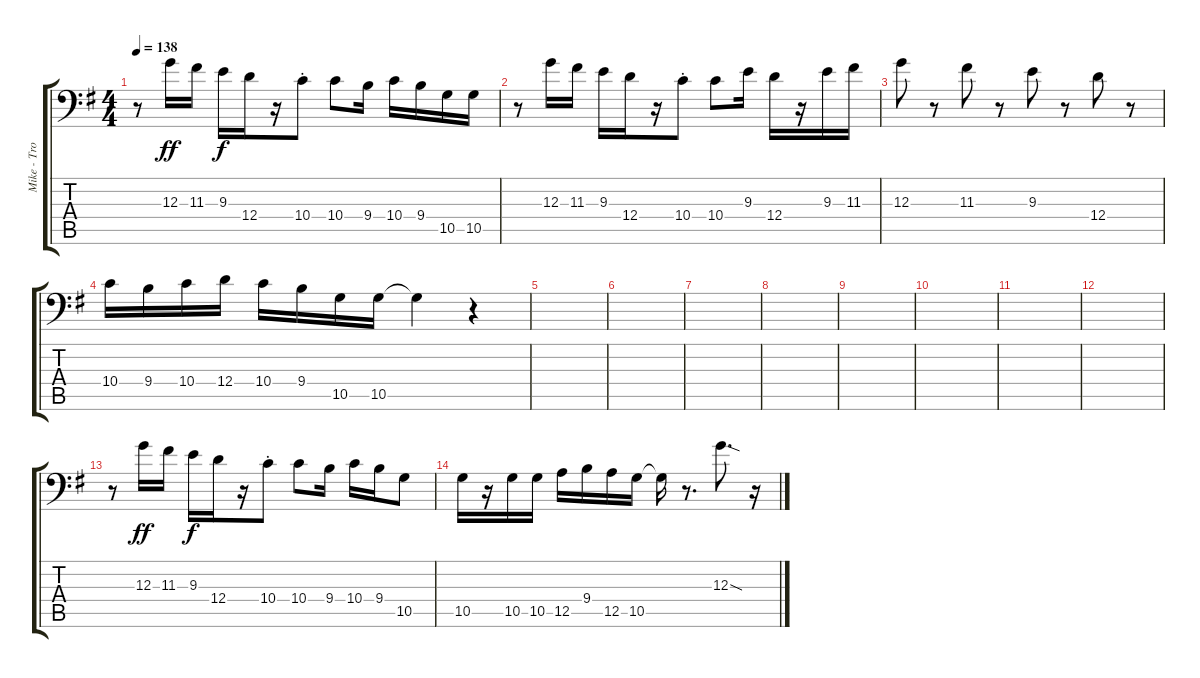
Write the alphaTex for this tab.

\track ("Mike - Trombone" "Mike - Tro") {instrument trombone}
\staff {score tabs}
\tuning (E4 B3 G3 D3 A2 A1) {hide}
\ts (4 4)
\tempo 138
\clef f4
\ks g
r.8{dy f} 12.3.16{dy ff} 11.3.16 9.3.16{dy f} 12.4.16 r.16 10.4{st}.8 10.4.8 9.4.16 10.4.16 9.4.16 10.5.16 10.5.16 |
r.8 12.3.16 11.3.16 9.3.16 12.4.16 r.16 10.4{st}.8 10.4.8 9.3.16 12.4.16 r.16 9.3.16 11.3.16 |
12.3.8 r.8 11.3.8 r.8 9.3.8 r.8 12.4.8 r.8 |
10.4.16 9.4.16 10.4.16 12.4.16 10.4.16 9.4.16 10.5.16 10.5.16 10.5{t}.4 r.4 |
|
|
|
|
|
|
|
|
r.8 12.3.16{dy ff} 11.3.16 9.3.16{dy f} 12.4.16 r.16 10.4{st}.8 10.4.8 9.4.16 10.4.16 9.4.16 10.5.8 |
10.5.16 r.16 10.5.16 10.5.16 12.5.16 9.4.16 12.5.16 10.5.16 10.5{t}.16 r.8{d} 12.3{sod}.8{d} r.16
